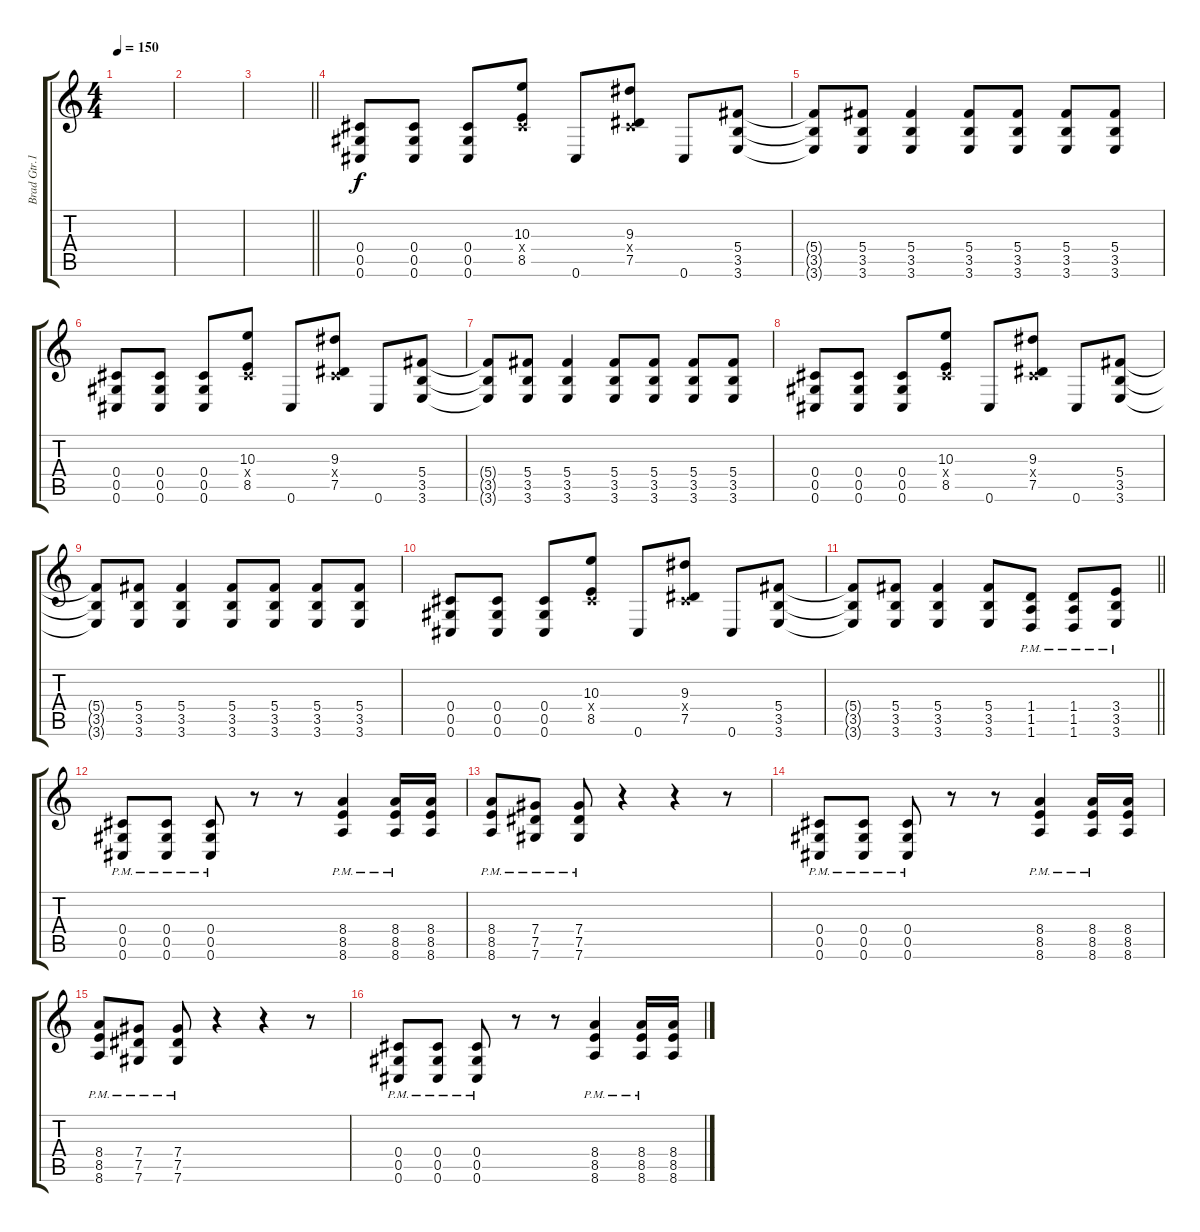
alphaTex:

\track ("Brad Gtr.1" "Brad Gtr.1") {instrument distortionguitar}
\staff {score tabs}
\tuning (Eb4 Bb3 Gb3 Db3 Ab2 Db2) {hide}
\ts (4 4)
\tempo 150
\clef g2
\ks c
|
|
\barLineRight lightlight
|
(0.4 0.5 0.6).8 (0.4 0.5 0.6).8 (0.4 0.5 0.6).8 (10.3 0.4{x} 8.5).8 0.6.8 (9.3 0.4{x} 7.5).8 0.6.8 (5.4 3.5 3.6).8 |
(5.4{t} 3.5{t} 3.6{t}).8 (5.4 3.5 3.6).8 (5.4 3.5 3.6).4 (5.4 3.5 3.6).8 (5.4 3.5 3.6).8 (5.4 3.5 3.6).8 (5.4 3.5 3.6).8 |
(0.4 0.5 0.6).8 (0.4 0.5 0.6).8 (0.4 0.5 0.6).8 (10.3 0.4{x} 8.5).8 0.6.8 (9.3 0.4{x} 7.5).8 0.6.8 (5.4 3.5 3.6).8 |
(5.4{t} 3.5{t} 3.6{t}).8 (5.4 3.5 3.6).8 (5.4 3.5 3.6).4 (5.4 3.5 3.6).8 (5.4 3.5 3.6).8 (5.4 3.5 3.6).8 (5.4 3.5 3.6).8 |
(0.4 0.5 0.6).8 (0.4 0.5 0.6).8 (0.4 0.5 0.6).8 (10.3 0.4{x} 8.5).8 0.6.8 (9.3 0.4{x} 7.5).8 0.6.8 (5.4 3.5 3.6).8 |
(5.4{t} 3.5{t} 3.6{t}).8 (5.4 3.5 3.6).8 (5.4 3.5 3.6).4 (5.4 3.5 3.6).8 (5.4 3.5 3.6).8 (5.4 3.5 3.6).8 (5.4 3.5 3.6).8 |
(0.4 0.5 0.6).8 (0.4 0.5 0.6).8 (0.4 0.5 0.6).8 (10.3 0.4{x} 8.5).8 0.6.8 (9.3 0.4{x} 7.5).8 0.6.8 (5.4 3.5 3.6).8 |
\barLineRight lightlight
(5.4{t} 3.5{t} 3.6{t}).8 (5.4 3.5 3.6).8 (5.4 3.5 3.6).4 (5.4 3.5 3.6).8 (1.4{pm} 1.5{pm} 1.6{pm}).8 (1.4{pm} 1.5{pm} 1.6{pm}).8 (3.4{pm} 3.5{pm} 3.6{pm}).8 |
(0.4{pm} 0.5{pm} 0.6{pm}).8 (0.4{pm} 0.5{pm} 0.6{pm}).8 (0.4{pm} 0.5{pm} 0.6{pm}).8 r.8 r.8 (8.4{pm} 8.5{pm} 8.6{pm}).4 (8.4{pm} 8.5{pm} 8.6{pm}).16 (8.4 8.5 8.6).16 |
(8.4{pm} 8.5{pm} 8.6{pm}).8 (7.4{pm} 7.5{pm} 7.6{pm}).8 (7.4{pm} 7.5{pm} 7.6{pm}).8 r.4 r.4 r.8 |
(0.4{pm} 0.5{pm} 0.6{pm}).8 (0.4{pm} 0.5{pm} 0.6{pm}).8 (0.4{pm} 0.5{pm} 0.6{pm}).8 r.8 r.8 (8.4{pm} 8.5{pm} 8.6{pm}).4 (8.4{pm} 8.5{pm} 8.6{pm}).16 (8.4 8.5 8.6).16 |
(8.4{pm} 8.5{pm} 8.6{pm}).8 (7.4{pm} 7.5{pm} 7.6{pm}).8 (7.4{pm} 7.5{pm} 7.6{pm}).8 r.4 r.4 r.8 |
(0.4{pm} 0.5{pm} 0.6{pm}).8 (0.4{pm} 0.5{pm} 0.6{pm}).8 (0.4{pm} 0.5{pm} 0.6{pm}).8 r.8 r.8 (8.4{pm} 8.5{pm} 8.6{pm}).4 (8.4{pm} 8.5{pm} 8.6{pm}).16 (8.4 8.5 8.6).16
